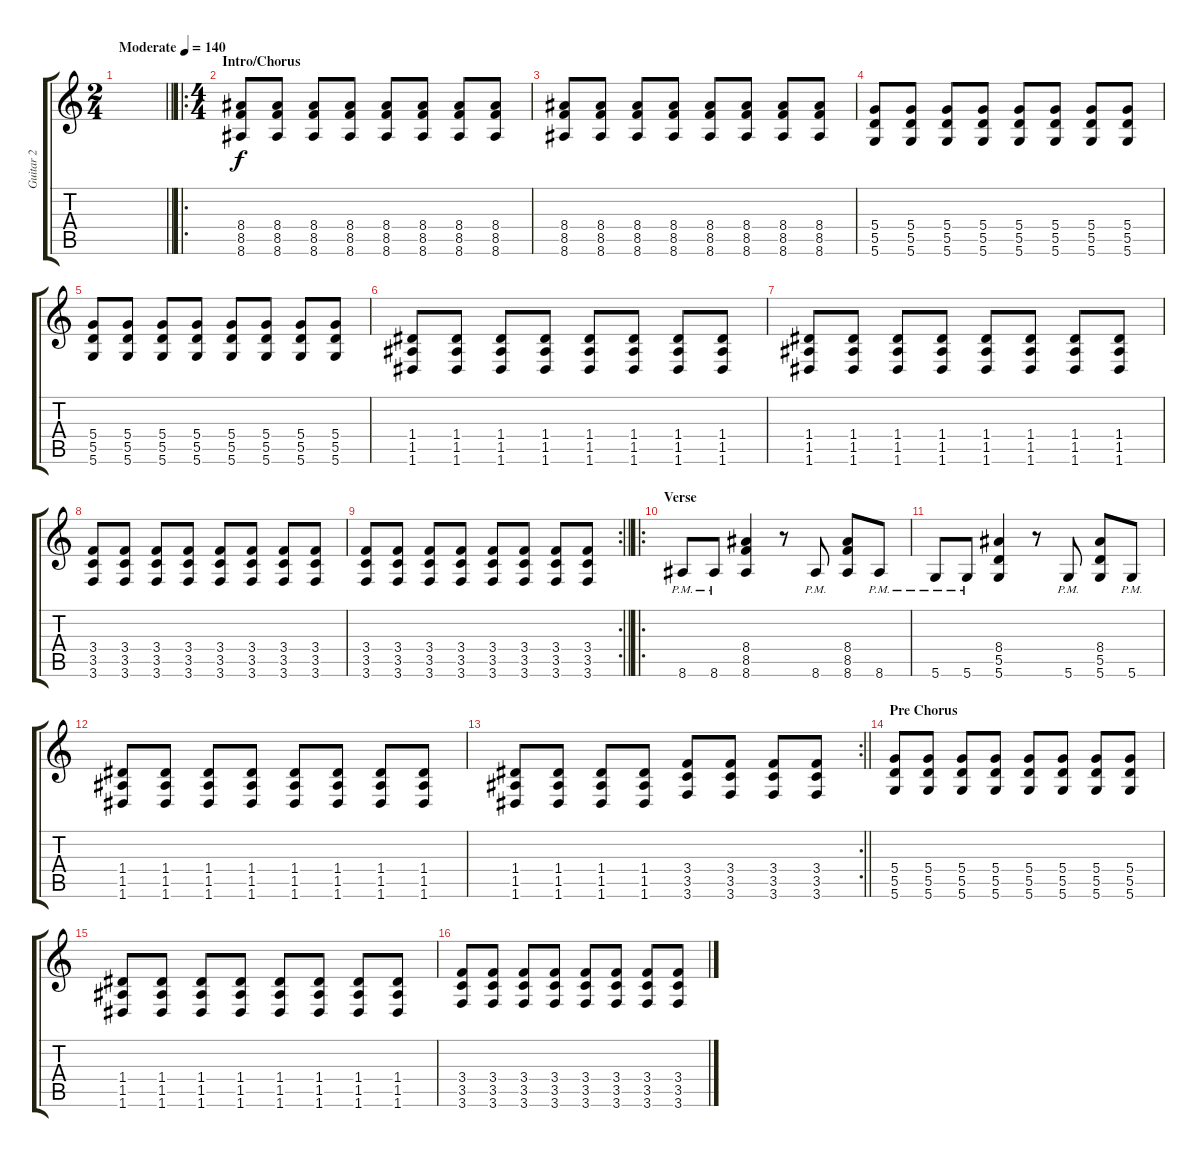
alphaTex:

\track ("Guitar 2" "Guitar 2") {instrument distortionguitar}
\staff {score tabs}
\tuning (E4 B3 G3 D3 A2 D2) {hide}
\ts (2 4)
\tempo (140 "Moderate")
\clef g2
\barLineRight lightlight
\ks c
|
\ro
\ts (4 4)
\section ("" "Intro/Chorus")
(8.4 8.5 8.6).8 (8.4 8.5 8.6).8 (8.4 8.5 8.6).8 (8.4 8.5 8.6).8 (8.4 8.5 8.6).8 (8.4 8.5 8.6).8 (8.4 8.5 8.6).8 (8.4 8.5 8.6).8 |
(8.4 8.5 8.6).8 (8.4 8.5 8.6).8 (8.4 8.5 8.6).8 (8.4 8.5 8.6).8 (8.4 8.5 8.6).8 (8.4 8.5 8.6).8 (8.4 8.5 8.6).8 (8.4 8.5 8.6).8 |
(5.4 5.5 5.6).8 (5.4 5.5 5.6).8 (5.4 5.5 5.6).8 (5.4 5.5 5.6).8 (5.4 5.5 5.6).8 (5.4 5.5 5.6).8 (5.4 5.5 5.6).8 (5.4 5.5 5.6).8 |
(5.4 5.5 5.6).8 (5.4 5.5 5.6).8 (5.4 5.5 5.6).8 (5.4 5.5 5.6).8 (5.4 5.5 5.6).8 (5.4 5.5 5.6).8 (5.4 5.5 5.6).8 (5.4 5.5 5.6).8 |
(1.4 1.5 1.6).8 (1.4 1.5 1.6).8 (1.4 1.5 1.6).8 (1.4 1.5 1.6).8 (1.4 1.5 1.6).8 (1.4 1.5 1.6).8 (1.4 1.5 1.6).8 (1.4 1.5 1.6).8 |
(1.4 1.5 1.6).8 (1.4 1.5 1.6).8 (1.4 1.5 1.6).8 (1.4 1.5 1.6).8 (1.4 1.5 1.6).8 (1.4 1.5 1.6).8 (1.4 1.5 1.6).8 (1.4 1.5 1.6).8 |
(3.4 3.5 3.6).8 (3.4 3.5 3.6).8 (3.4 3.5 3.6).8 (3.4 3.5 3.6).8 (3.4 3.5 3.6).8 (3.4 3.5 3.6).8 (3.4 3.5 3.6).8 (3.4 3.5 3.6).8 |
\rc 2
\barLineRight lightlight
(3.4 3.5 3.6).8 (3.4 3.5 3.6).8 (3.4 3.5 3.6).8 (3.4 3.5 3.6).8 (3.4 3.5 3.6).8 (3.4 3.5 3.6).8 (3.4 3.5 3.6).8 (3.4 3.5 3.6).8 |
\ro
\section ("" "Verse")
8.6{pm}.8 8.6{pm}.8 (8.4 8.5 8.6).4 r.8 8.6{pm}.8 (8.4 8.5 8.6).8 8.6{pm}.8 |
5.6{pm}.8 5.6{pm}.8 (8.4 5.5 5.6).4 r.8 5.6{pm}.8 (8.4 5.5 5.6).8 5.6{pm}.8 |
(1.4 1.5 1.6).8 (1.4 1.5 1.6).8 (1.4 1.5 1.6).8 (1.4 1.5 1.6).8 (1.4 1.5 1.6).8 (1.4 1.5 1.6).8 (1.4 1.5 1.6).8 (1.4 1.5 1.6).8 |
\rc 2
\barLineRight lightlight
(1.4 1.5 1.6).8 (1.4 1.5 1.6).8 (1.4 1.5 1.6).8 (1.4 1.5 1.6).8 (3.4 3.5 3.6).8 (3.4 3.5 3.6).8 (3.4 3.5 3.6).8 (3.4 3.5 3.6).8 |
\section ("" "Pre Chorus")
(5.4 5.5 5.6).8 (5.4 5.5 5.6).8 (5.4 5.5 5.6).8 (5.4 5.5 5.6).8 (5.4 5.5 5.6).8 (5.4 5.5 5.6).8 (5.4 5.5 5.6).8 (5.4 5.5 5.6).8 |
(1.4 1.5 1.6).8 (1.4 1.5 1.6).8 (1.4 1.5 1.6).8 (1.4 1.5 1.6).8 (1.4 1.5 1.6).8 (1.4 1.5 1.6).8 (1.4 1.5 1.6).8 (1.4 1.5 1.6).8 |
(3.4 3.5 3.6).8 (3.4 3.5 3.6).8 (3.4 3.5 3.6).8 (3.4 3.5 3.6).8 (3.4 3.5 3.6).8 (3.4 3.5 3.6).8 (3.4 3.5 3.6).8 (3.4 3.5 3.6).8
